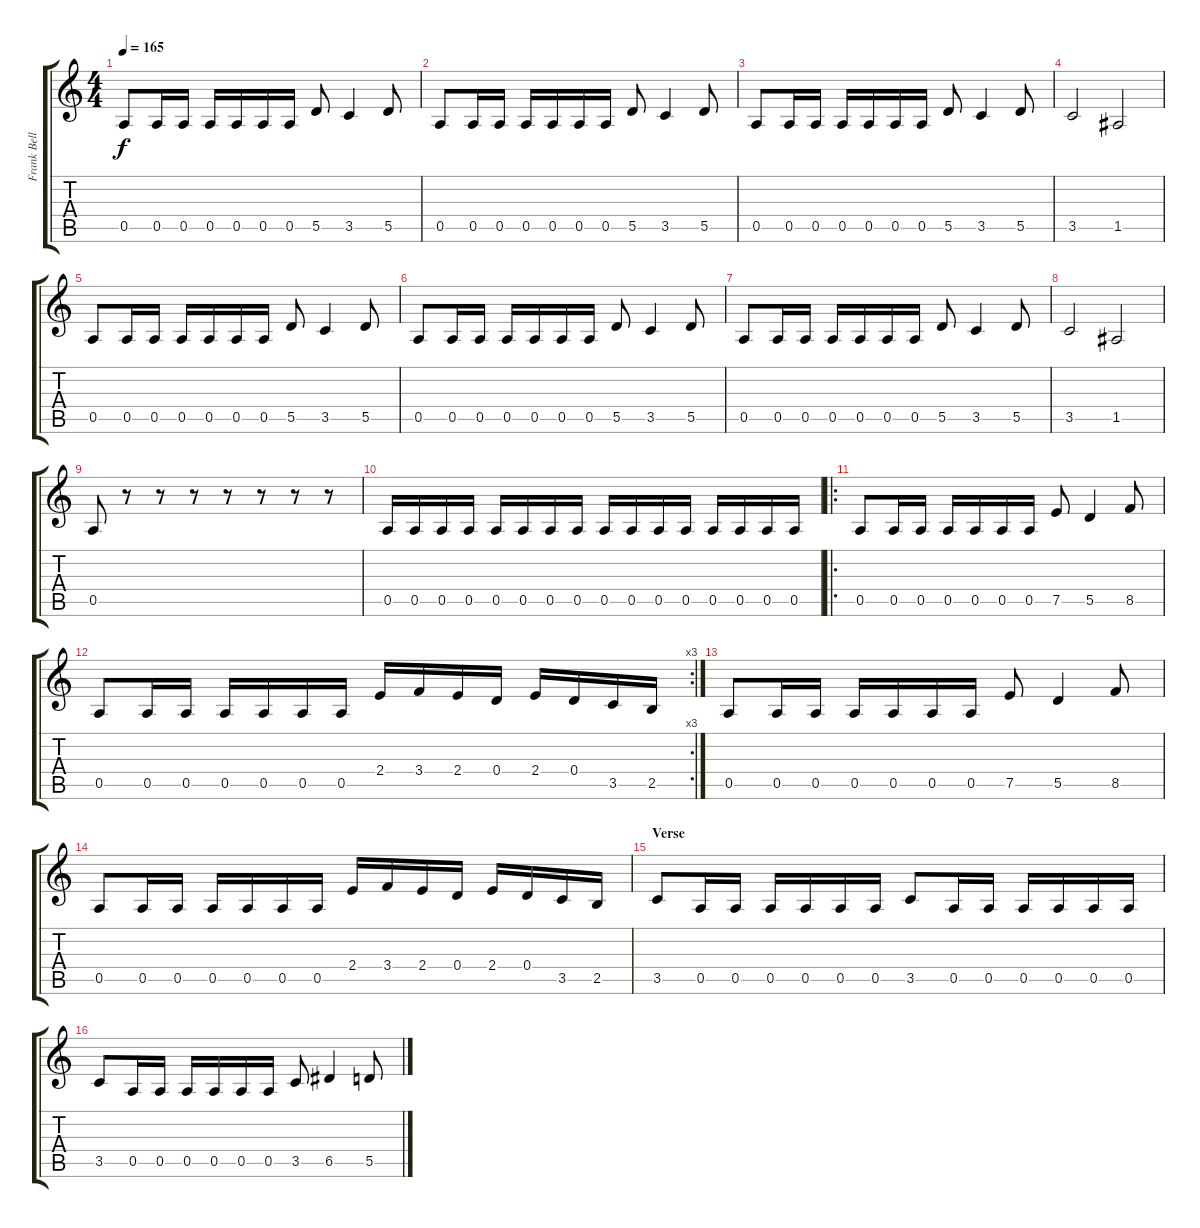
\track ("Frank Bello" "Frank Bell") {instrument electricbassfinger}
\staff {score tabs}
\tuning (E4 B3 G3 D3 A2 E2) {hide}
\ts (4 4)
\tempo 165
\clef g2
\ks c
0.5.8{dy f} 0.5.16 0.5.16 0.5.16 0.5.16 0.5.16 0.5.16 5.5.8 3.5.4 5.5.8 |
0.5.8 0.5.16 0.5.16 0.5.16 0.5.16 0.5.16 0.5.16 5.5.8 3.5.4 5.5.8 |
0.5.8 0.5.16 0.5.16 0.5.16 0.5.16 0.5.16 0.5.16 5.5.8 3.5.4 5.5.8 |
3.5.2 1.5.2 |
0.5.8 0.5.16 0.5.16 0.5.16 0.5.16 0.5.16 0.5.16 5.5.8 3.5.4 5.5.8 |
0.5.8 0.5.16 0.5.16 0.5.16 0.5.16 0.5.16 0.5.16 5.5.8 3.5.4 5.5.8 |
0.5.8 0.5.16 0.5.16 0.5.16 0.5.16 0.5.16 0.5.16 5.5.8 3.5.4 5.5.8 |
3.5.2 1.5.2 |
0.5.8 r.8 r.8 r.8 r.8 r.8 r.8 r.8 |
0.5.16 0.5.16 0.5.16 0.5.16 0.5.16 0.5.16 0.5.16 0.5.16 0.5.16 0.5.16 0.5.16 0.5.16 0.5.16 0.5.16 0.5.16 0.5.16 |
\ro
0.5.8 0.5.16 0.5.16 0.5.16 0.5.16 0.5.16 0.5.16 7.5.8 5.5.4 8.5.8 |
\rc 3
0.5.8 0.5.16 0.5.16 0.5.16 0.5.16 0.5.16 0.5.16 2.4.16 3.4.16 2.4.16 0.4.16 2.4.16 0.4.16 3.5.16 2.5.16 |
0.5.8 0.5.16 0.5.16 0.5.16 0.5.16 0.5.16 0.5.16 7.5.8 5.5.4 8.5.8 |
0.5.8 0.5.16 0.5.16 0.5.16 0.5.16 0.5.16 0.5.16 2.4.16 3.4.16 2.4.16 0.4.16 2.4.16 0.4.16 3.5.16 2.5.16 |
\section ("" "Verse")
3.5.8 0.5.16 0.5.16 0.5.16 0.5.16 0.5.16 0.5.16 3.5.8 0.5.16 0.5.16 0.5.16 0.5.16 0.5.16 0.5.16 |
3.5.8 0.5.16 0.5.16 0.5.16 0.5.16 0.5.16 0.5.16 3.5.8 6.5.4 5.5.8
